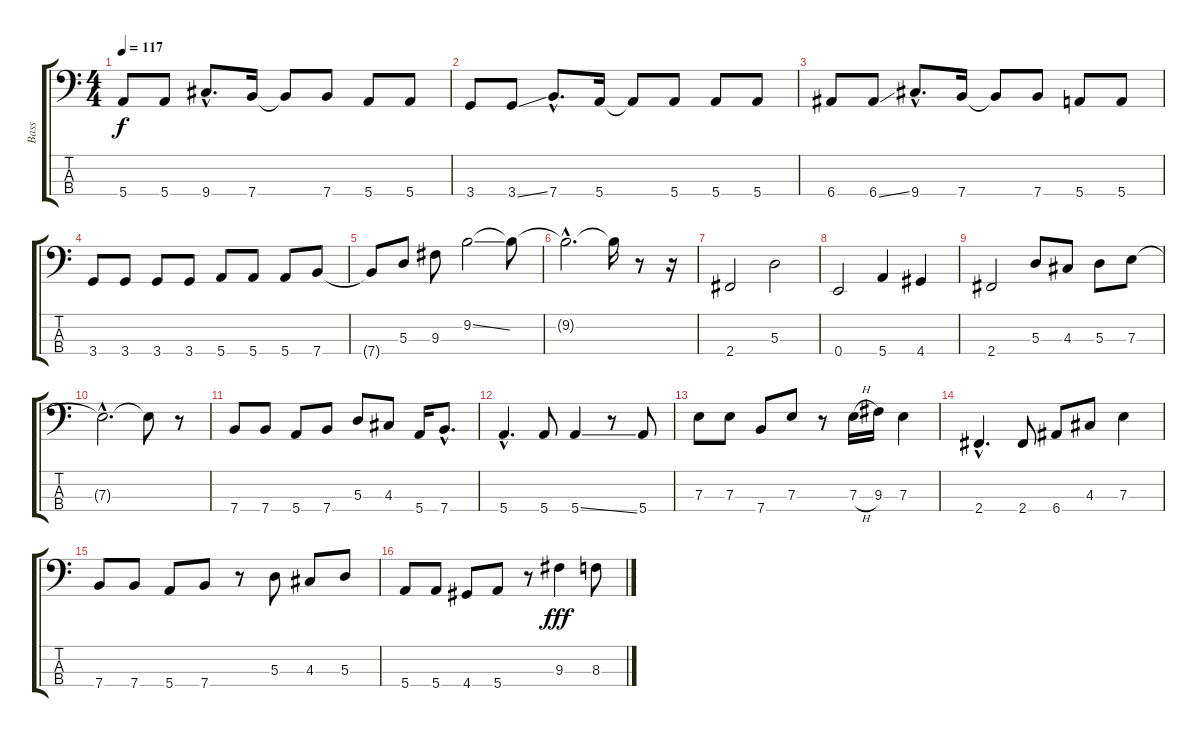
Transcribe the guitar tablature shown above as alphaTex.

\track ("Bass" "Bass") {instrument electricbasspick}
\staff {score tabs}
\tuning (G2 D2 A1 E1) {hide}
\ts (4 4)
\tempo 117
\clef f4
\ks c
5.4.8{dy f} 5.4.8 9.4{hac}.8{d} 7.4.16 7.4{t}.8 7.4.8 5.4.8 5.4.8 |
3.4.8 3.4{ss}.8 7.4{hac}.8{d} 5.4.16 5.4{t}.8 5.4.8 5.4.8 5.4.8 |
6.4.8 6.4{ss}.8 9.4{hac}.8{d} 7.4.16 7.4{t}.8 7.4.8 5.4.8 5.4.8 |
3.4.8 3.4.8 3.4.8 3.4.8 5.4.8 5.4.8 5.4.8 7.4.8 |
7.4{t}.8 5.3.8 9.3.8 9.2{ss}.2 9.2{t}.8 |
9.2{hac t}.2{d} 9.2{t}.16 r.8 r.16 |
2.4.2 5.3.2 |
0.4.2 5.4.4 4.4.4 |
2.4.2 5.3.8 4.3.8 5.3.8 7.3.8 |
7.3{hac t}.2{d} 7.3{t}.8 r.8 |
7.4.8 7.4.8 5.4.8 7.4.8 5.3.8 4.3.8 5.4.16 7.4{hac}.8{d} |
5.4{hac}.4{d} 5.4.8 5.4{ss}.4 r.8 5.4.8 |
7.3.8 7.3.8 7.4.8 7.3.8 r.8 7.3{h}.16 9.3.16 7.3.4 |
2.4{hac}.4{d} 2.4.8 6.4.8 4.3.8 7.3.4 |
7.4.8 7.4.8 5.4.8 7.4.8 r.8 5.3.8 4.3.8 5.3.8 |
5.4.8 5.4.8 4.4.8 5.4.8 r.8 9.3.4{dy fff} 8.3.8
